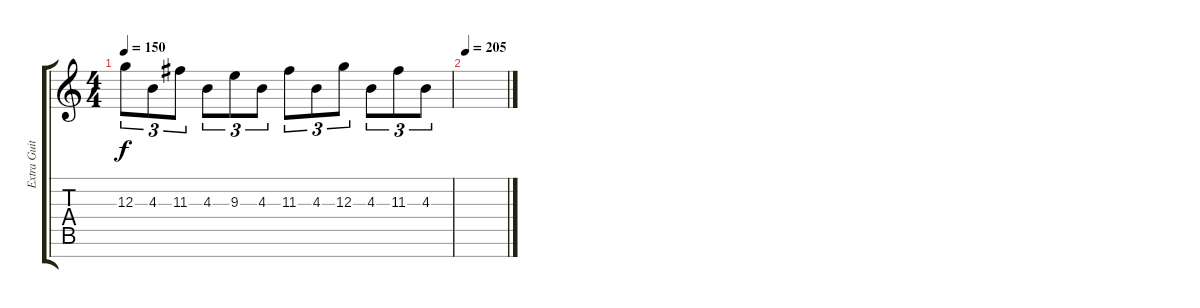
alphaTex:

\track ("Extra Guitar" "Extra Guit") {instrument distortionguitar}
\staff {score tabs}
\tuning (E4 B3 G3 D3 A2 E2 B1) {hide}
\ts (4 4)
\tempo 150
\clef g2
\ks c
12.3.8{tu (3 2) dy f} 4.3.8{tu (3 2)} 11.3.8{tu (3 2)} 4.3.8{tu (3 2)} 9.3.8{tu (3 2)} 4.3.8{tu (3 2)} 11.3.8{tu (3 2)} 4.3.8{tu (3 2)} 12.3.8{tu (3 2)} 4.3.8{tu (3 2)} 11.3.8{tu (3 2)} 4.3.8{tu (3 2)} |
\tempo 205
